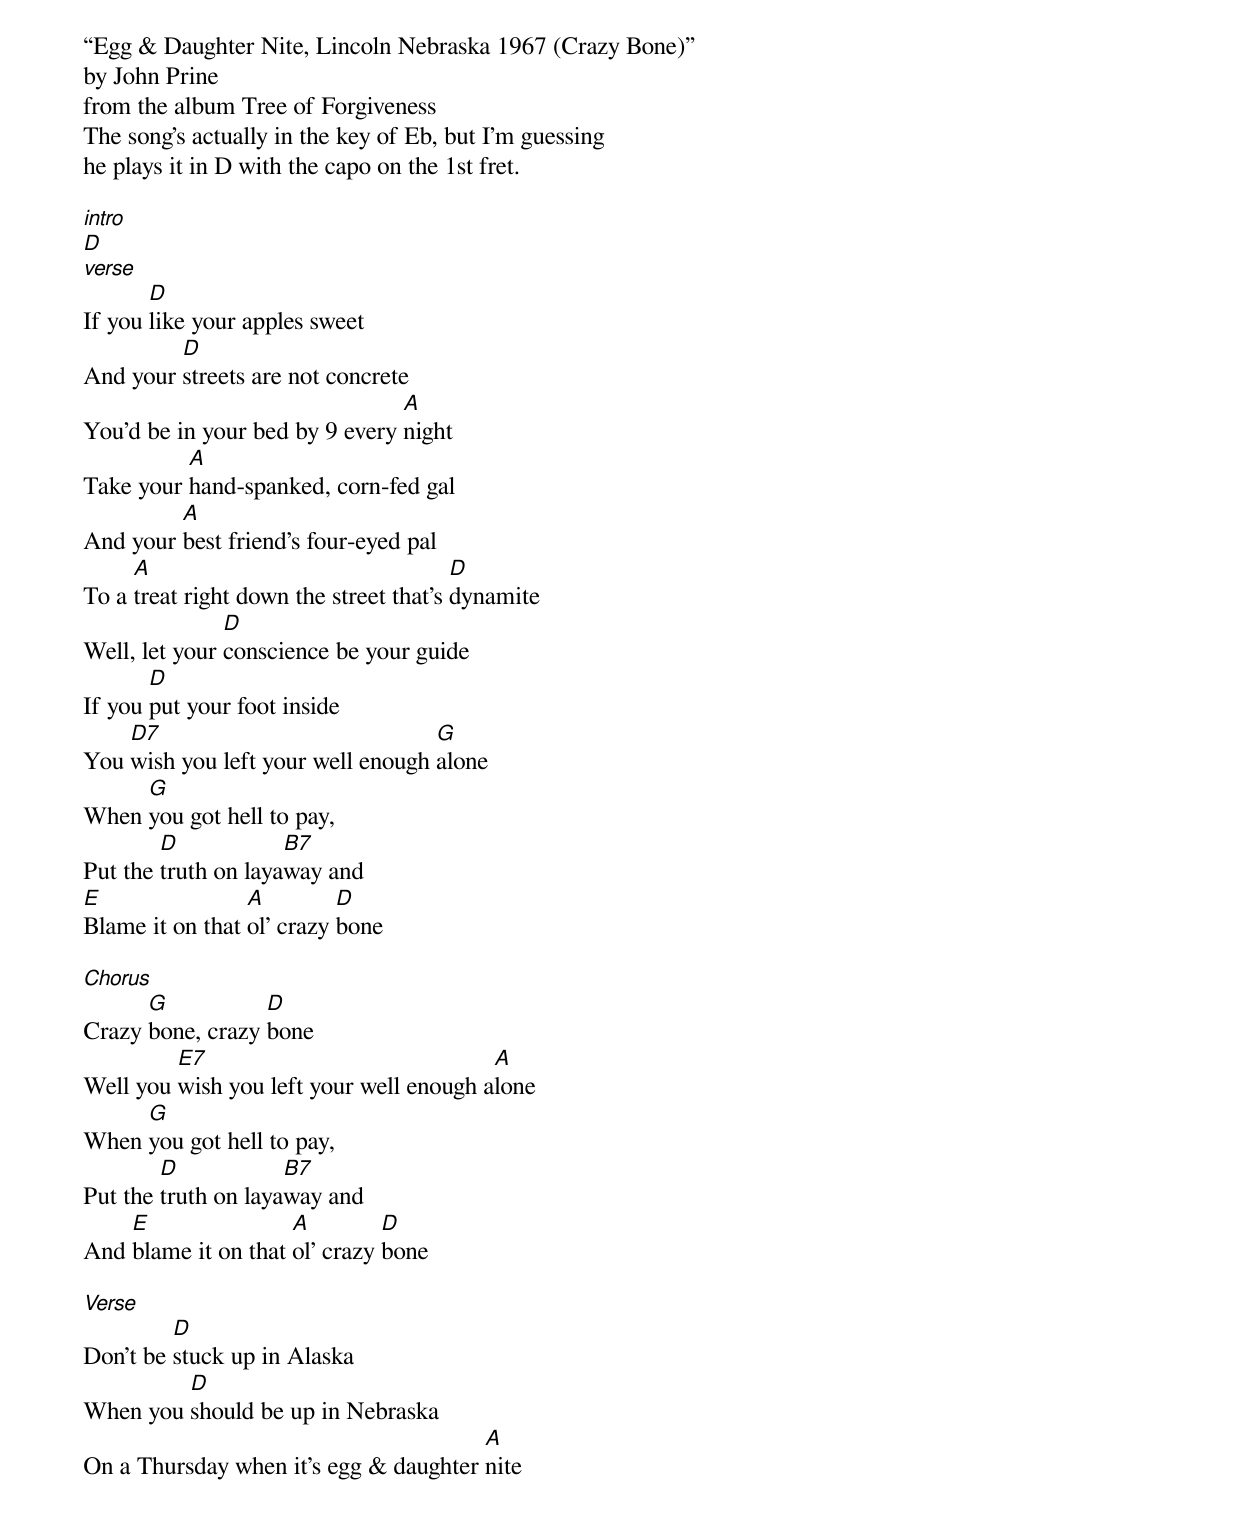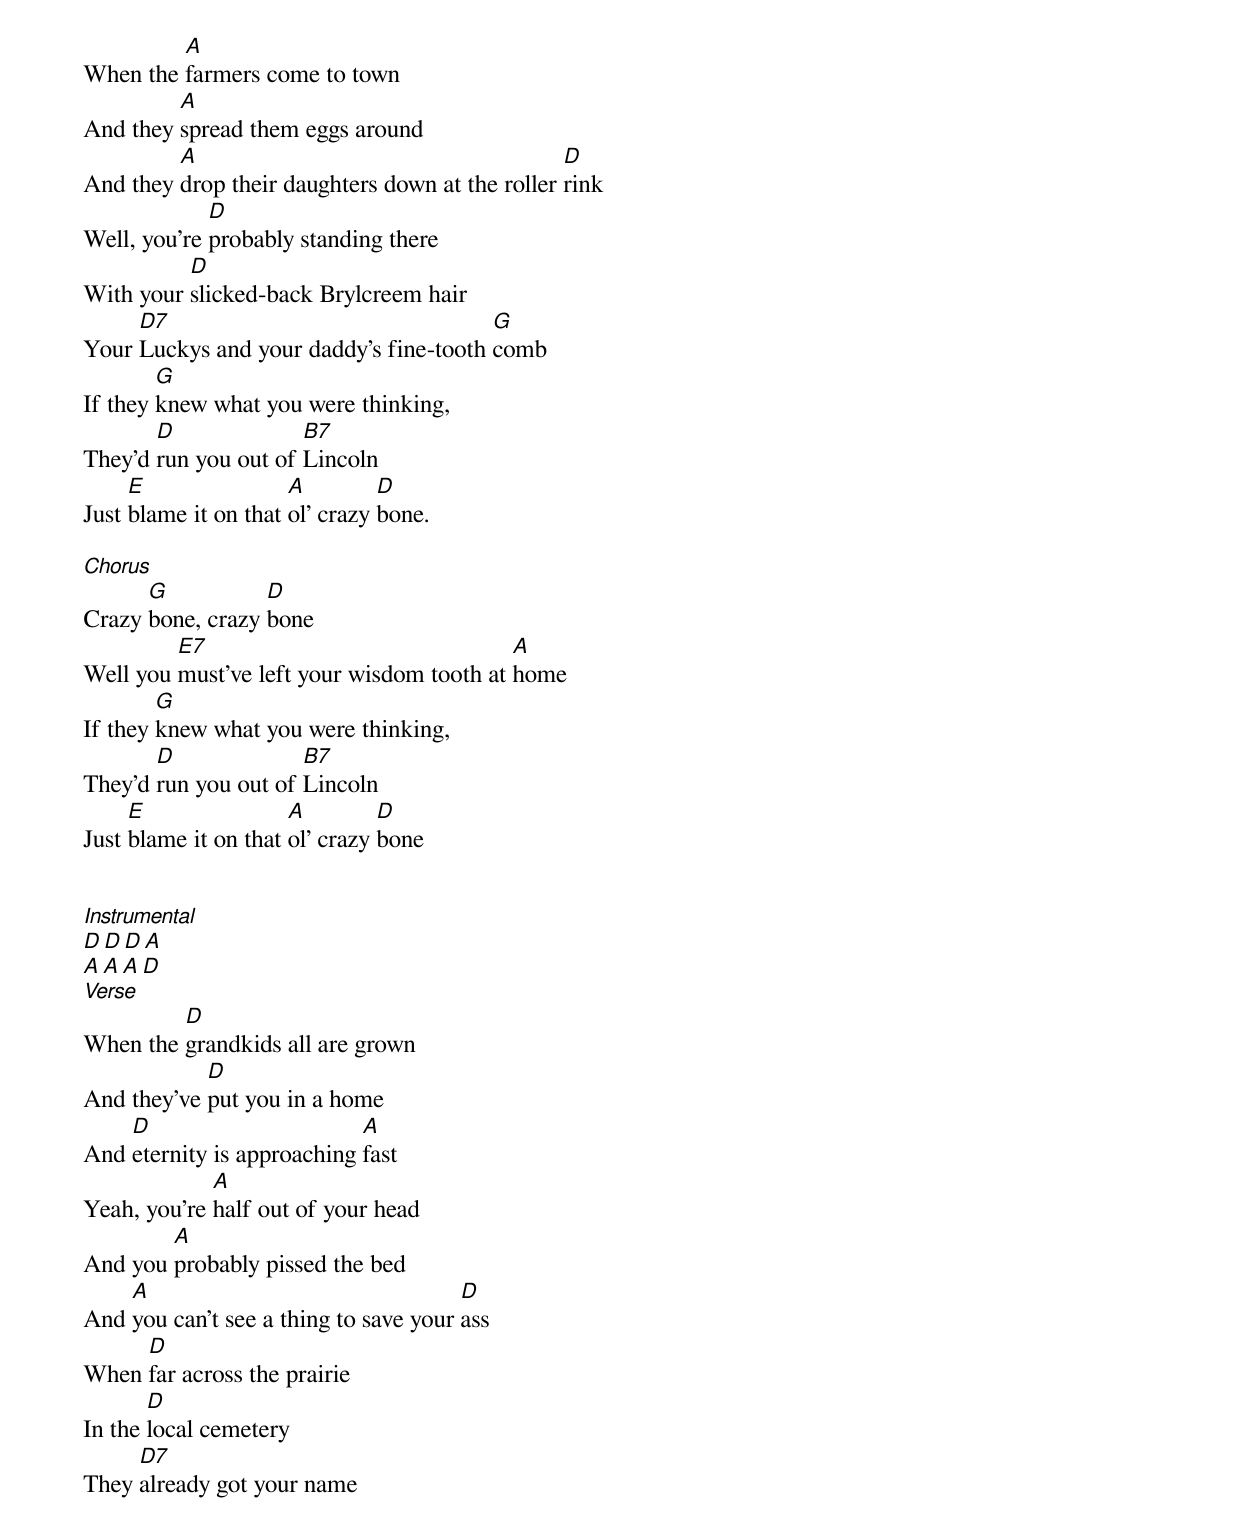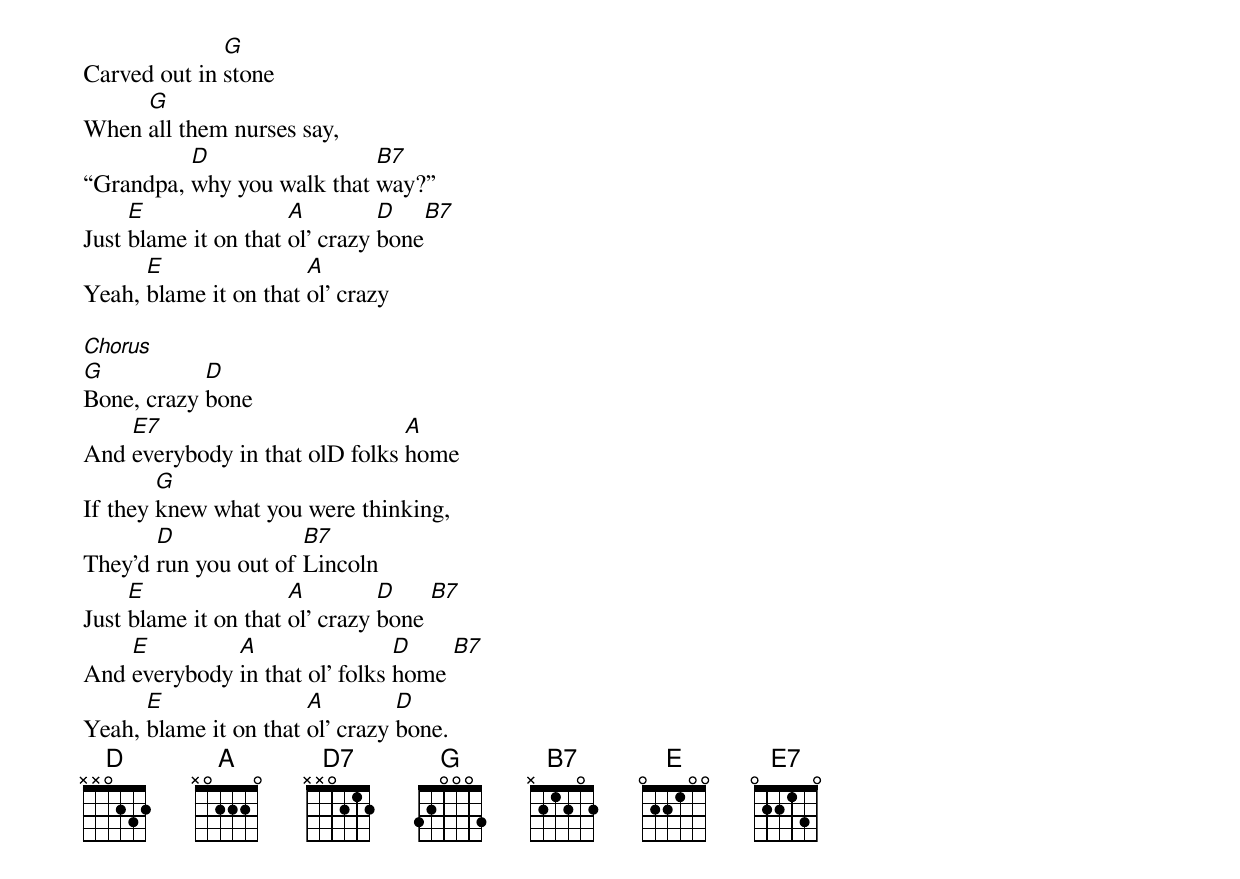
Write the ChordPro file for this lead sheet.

“Egg & Daughter Nite, Lincoln Nebraska 1967 (Crazy Bone)”
by John Prine
from the album Tree of Forgiveness
The song’s actually in the key of Eb, but I’m guessing
he plays it in D with the capo on the 1st fret.

[intro]
[D]
[verse]
If you [D]like your apples sweet
And your [D]streets are not concrete
You’d be in your bed by 9 every [A]night
Take your [A]hand-spanked, corn-fed gal
And your [A]best friend’s four-eyed pal
To a [A]treat right down the street that’s [D]dynamite
Well, let your [D]conscience be your guide
If you [D]put your foot inside
You [D7]wish you left your well enough [G]alone
When [G]you got hell to pay,
Put the [D]truth on laya[B7]way and
[E]Blame it on that [A]ol’ crazy [D]bone

[Chorus]
Crazy [G]bone, crazy [D]bone
Well you [E7]wish you left your well enough a[A]lone
When [G]you got hell to pay,
Put the [D]truth on laya[B7]way and
And [E]blame it on that [A]ol’ crazy [D]bone

[Verse]
Don’t be [D]stuck up in Alaska
When you [D]should be up in Nebraska
On a Thursday when it’s egg & daughter [A]nite
When the [A]farmers come to town
And they [A]spread them eggs around
And they [A]drop their daughters down at the roller [D]rink
Well, you’re [D]probably standing there
With your [D]slicked-back Brylcreem hair
Your [D7]Luckys and your daddy’s fine-tooth [G]comb
If they [G]knew what you were thinking,
They’d [D]run you out of [B7]Lincoln
Just [E]blame it on that [A]ol’ crazy [D]bone.

[Chorus]
Crazy [G]bone, crazy [D]bone
Well you [E7]must’ve left your wisdom tooth at [A]home
If they [G]knew what you were thinking,
They’d [D]run you out of [B7]Lincoln
Just [E]blame it on that [A]ol’ crazy [D]bone


[Instrumental]
[D][D][D][A]
[A][A][A][D]
[Verse]
When the [D]grandkids all are grown
And they’ve [D]put you in a home
And [D]eternity is approaching [A]fast
Yeah, you’re [A]half out of your head
And you [A]probably pissed the bed
And [A]you can’t see a thing to save your [D]ass
When [D]far across the prairie
In the [D]local cemetery
They [D7]already got your name
Carved out in [G]stone
When [G]all them nurses say,
“Grandpa, [D]why you walk that [B7]way?”
Just [E]blame it on that [A]ol’ crazy [D]bone[B7]
Yeah, [E]blame it on that [A]ol’ crazy

[Chorus]
[G]Bone, crazy [D]bone
And [E7]everybody in that olD folks [A]home
If they [G]knew what you were thinking,
They’d [D]run you out of [B7]Lincoln
Just [E]blame it on that [A]ol’ crazy [D]bone [B7]
And [E]everybody [A]in that ol’ folks [D]home [B7]
Yeah, [E]blame it on that [A]ol’ crazy [D]bone.
